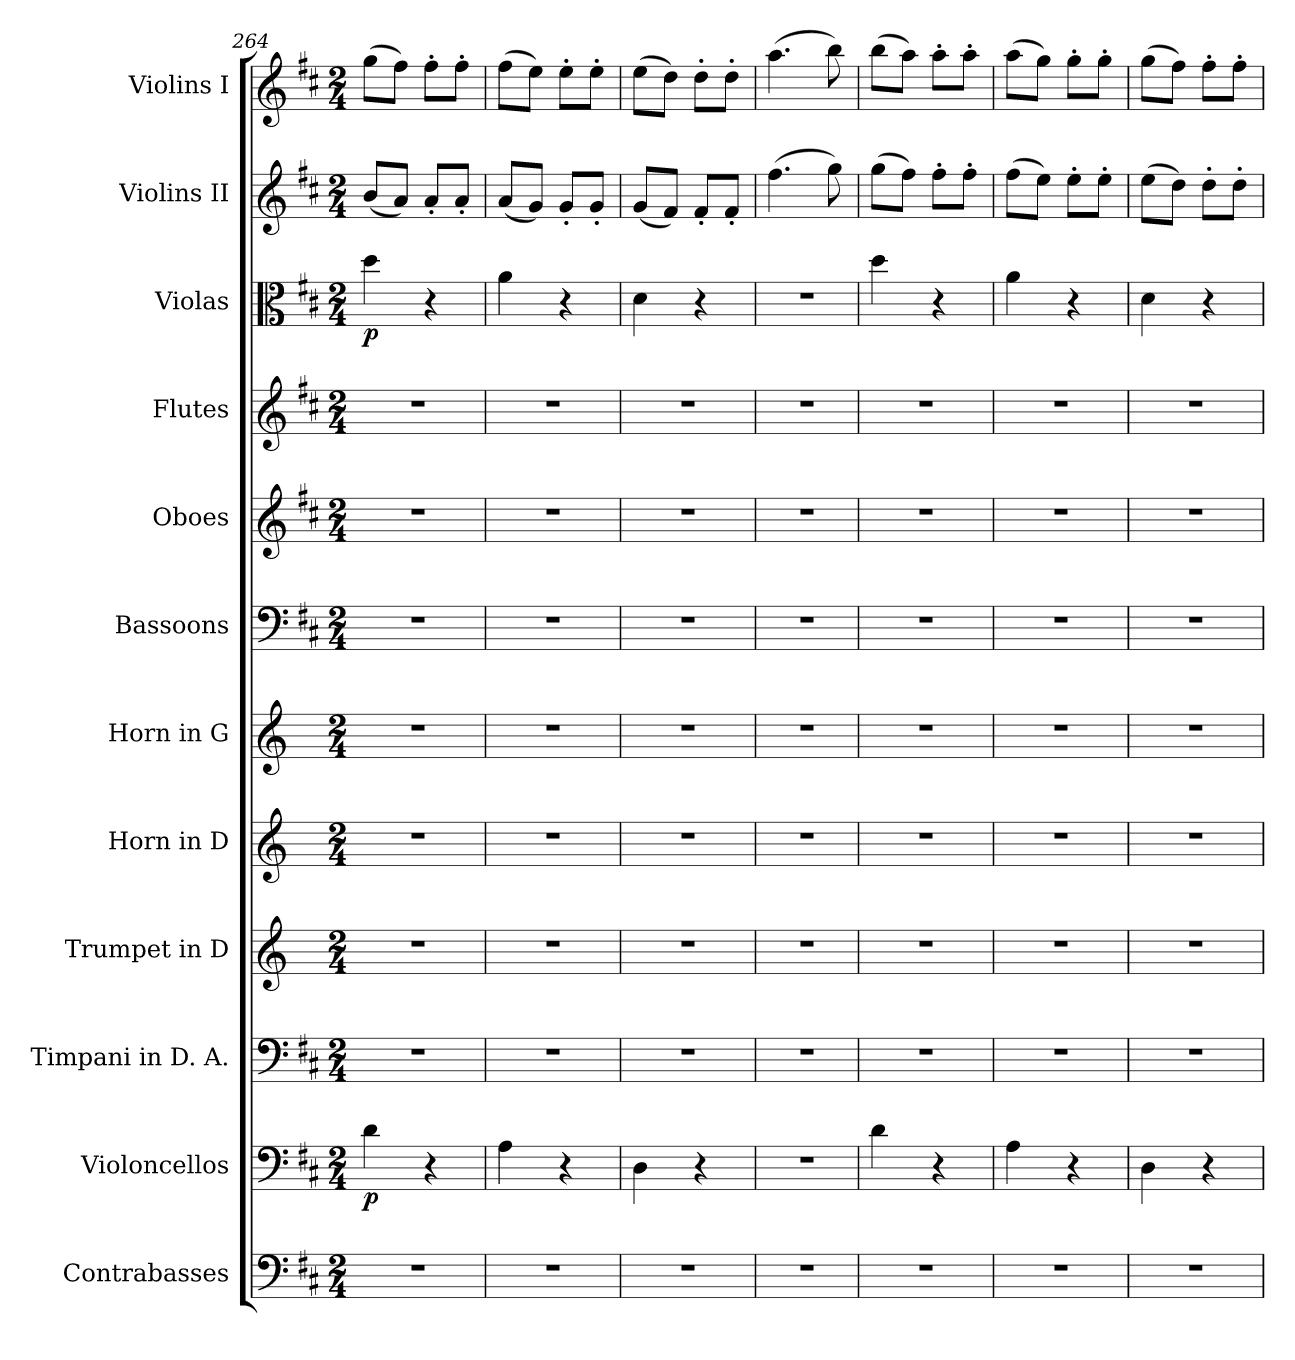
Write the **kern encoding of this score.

**kern	**kern	**dynam	**kern	**kern	**kern	**kern	**kern	**kern	**kern	**kern	**dynam	**kern	**kern
*part12	*part11	*part11	*part10	*part9	*part8	*part7	*part6	*part5	*part4	*part3	*part3	*part2	*part1
*staff12	*staff11	*staff11	*staff10	*staff9	*staff8	*staff7	*staff6	*staff5	*staff4	*staff3	*staff3	*staff2	*staff1
*I"Contrabasses	*I"Violoncellos	*	*I"Timpani in D. A.	*I"Trumpet in D	*I"Horn in D	*I"Horn in G	*I"Bassoons	*I"Oboes	*I"Flutes	*I"Violas	*	*I"Violins II	*I"Violins I
*I'Cb.	*I'Vc.	*	*	*	*	*	*I'Bsn.	*I'Ob.	*I'Fl.	*I'Vla.	*	*I'Vln. II	*I'Vln. I
*clefF4	*clefF4	*	*clefF4	*clefG2	*clefG2	*clefG2	*clefF4	*clefG2	*clefG2	*clefC3	*	*clefG2	*clefG2
*ITrd7c12	*	*	*	*ITrd-1c-2	*ITrd6c10	*ITrd3c5	*	*	*	*	*	*	*
*k[f#c#]	*k[f#c#]	*	*k[f#c#]	*k[f#c#]	*k[f#c#]	*k[f#]	*k[f#c#]	*k[f#c#]	*k[f#c#]	*k[f#c#]	*	*k[f#c#]	*k[f#c#]
*M2/4	*M2/4	*	*M2/4	*M2/4	*M2/4	*M2/4	*M2/4	*M2/4	*M2/4	*M2/4	*	*M2/4	*M2/4
=264	=264	=264	=264	=264	=264	=264	=264	=264	=264	=264	=264	=264	=264
!	!	!LO:DY:b	!	!	!	!	!	!	!	!	!LO:DY:b	!	!
2r	4d\	p	2r	2r	2r	2r	2r	2r	2r	4dd\	p	(<8b/L	(>8gg\L
.	.	.	.	.	.	.	.	.	.	.	.	8a/J)	8ff#\J)
.	4r	.	.	.	.	.	.	.	.	4r	.	8a'/L	8ff#'\L
.	.	.	.	.	.	.	.	.	.	.	.	8a'/J	8ff#'\J
=265	=265	=265	=265	=265	=265	=265	=265	=265	=265	=265	=265	=265	=265
2r	4A\	.	2r	2r	2r	2r	2r	2r	2r	4a\	.	(<8a/L	(>8ff#\L
.	.	.	.	.	.	.	.	.	.	.	.	8g/J)	8ee\J)
.	4r	.	.	.	.	.	.	.	.	4r	.	8g'/L	8ee'\L
.	.	.	.	.	.	.	.	.	.	.	.	8g'/J	8ee'\J
=266	=266	=266	=266	=266	=266	=266	=266	=266	=266	=266	=266	=266	=266
2r	4D\	.	2r	2r	2r	2r	2r	2r	2r	4d\	.	(<8g/L	(>8ee\L
.	.	.	.	.	.	.	.	.	.	.	.	8f#/J)	8dd\J)
.	4r	.	.	.	.	.	.	.	.	4r	.	8f#'/L	8dd'\L
.	.	.	.	.	.	.	.	.	.	.	.	8f#'/J	8dd'\J
=267	=267	=267	=267	=267	=267	=267	=267	=267	=267	=267	=267	=267	=267
2r	2r	.	2r	2r	2r	2r	2r	2r	2r	2r	.	(>4.ff#\	(>4.aa\
.	.	.	.	.	.	.	.	.	.	.	.	8gg\)	8bb\)
=268	=268	=268	=268	=268	=268	=268	=268	=268	=268	=268	=268	=268	=268
2r	4d\	.	2r	2r	2r	2r	2r	2r	2r	4dd\	.	(>8gg\L	(>8bb\L
.	.	.	.	.	.	.	.	.	.	.	.	8ff#\J)	8aa\J)
.	4r	.	.	.	.	.	.	.	.	4r	.	8ff#'\L	8aa'\L
.	.	.	.	.	.	.	.	.	.	.	.	8ff#'\J	8aa'\J
=269	=269	=269	=269	=269	=269	=269	=269	=269	=269	=269	=269	=269	=269
2r	4A\	.	2r	2r	2r	2r	2r	2r	2r	4a\	.	(>8ff#\L	(>8aa\L
.	.	.	.	.	.	.	.	.	.	.	.	8ee\J)	8gg\J)
.	4r	.	.	.	.	.	.	.	.	4r	.	8ee'\L	8gg'\L
.	.	.	.	.	.	.	.	.	.	.	.	8ee'\J	8gg'\J
=270	=270	=270	=270	=270	=270	=270	=270	=270	=270	=270	=270	=270	=270
2r	4D\	.	2r	2r	2r	2r	2r	2r	2r	4d\	.	(>8ee\L	(>8gg\L
.	.	.	.	.	.	.	.	.	.	.	.	8dd\J)	8ff#\J)
.	4r	.	.	.	.	.	.	.	.	4r	.	8dd'\L	8ff#'\L
.	.	.	.	.	.	.	.	.	.	.	.	8dd'\J	8ff#'\J
=	=	=	=	=	=	=	=	=	=	=	=	=	=
*-	*-	*-	*-	*-	*-	*-	*-	*-	*-	*-	*-	*-	*-
